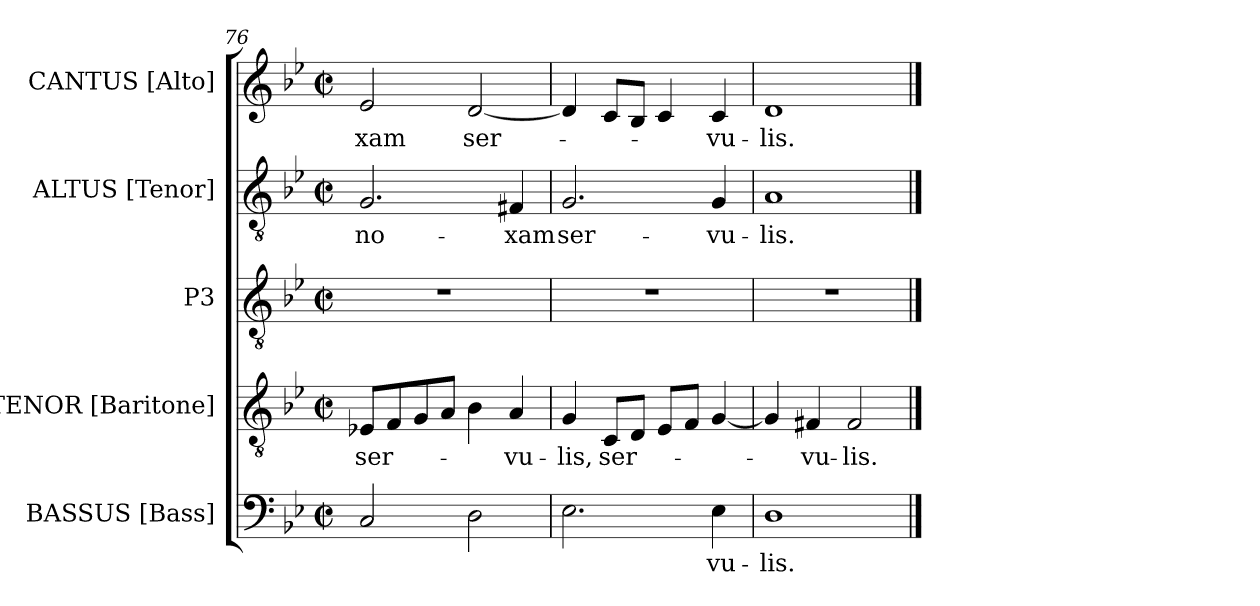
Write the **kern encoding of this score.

**kern	**text	**kern	**text	**kern	**kern	**text	**kern	**text
*part5	*part5	*part4	*part4	*part3	*part2	*part2	*part1	*part1
*staff5	*staff5	*staff4	*staff4	*staff3	*staff2	*staff2	*staff1	*staff1
*I"BASSUS [Bass]	*	*I"TENOR [Baritone]	*	*I"P3	*I"ALTUS [Tenor]	*	*I"CANTUS [Alto]	*
*I'B.	*	*I'T.	*	*	*I'A.	*	*I'C.	*
*clefF4	*	*clefGv2	*	*clefGv2	*clefGv2	*	*clefG2	*
*	*	*ITrd7c12	*	*ITrd7c12	*ITrd7c12	*	*	*
*k[b-e-]	*	*k[b-e-]	*	*k[b-e-]	*k[b-e-]	*	*k[b-e-]	*
*B-:	*	*B-:	*	*B-:	*B-:	*	*B-:	*
*M2/2	*	*M2/2	*	*M2/2	*M2/2	*	*M2/2	*
*met(c|)	*	*met(c|)	*	*met(c|)	*met(c|)	*	*met(c|)	*
=76	=76	=76	=76	=76	=76	=76	=76	=76
!	!	!	!LO:LY:b:color=#000000	!	!	!	!	!
!	!	!	!	!	!	!LO:LY:b:color=#000000	!	!
!	!	!	!	!	!	!	!	!LO:LY:b:color=#000000
2Ci/	.	8EE-Xi/L	ser-	1r	2.GGi/	no-	2e-i/	-xam
.	.	8FFi/	.	.	.	.	.	.
.	.	8GGi/	.	.	.	.	.	.
.	.	8AAi/J	.	.	.	.	.	.
!	!	!	!	!	!	!	!	!LO:LY:b:color=#000000
2Di\	.	4BB-i\	.	.	.	.	[2di/	ser-
!	!	!	!LO:LY:b:color=#000000	!	!	!	!	!
!	!	!	!	!	!	!LO:LY:b:color=#000000	!	!
.	.	4AAi/	-vu-	.	4FF#Xi/	-xam	.	.
=77	=77	=77	=77	=77	=77	=77	=77	=77
!	!	!	!LO:LY:b:color=#000000	!	!	!	!	!
!	!	!	!	!	!	!LO:LY:b:color=#000000	!	!
2.E-i\	.	4GGi/	-lis,	1r	2.GGi/	ser-	4di/]	.
!	!	!	!LO:LY:b:color=#000000	!	!	!	!	!
.	.	8CCi/L	ser-	.	.	.	8ci/L	.
.	.	8DDi/J	.	.	.	.	8B-i/J	.
.	.	8EE-i/L	.	.	.	.	4ci/	.
.	.	8FFi/J	.	.	.	.	.	.
!	!LO:LY:b:color=#000000	!	!	!	!	!	!	!
!	!	!	!	!	!	!LO:LY:b:color=#000000	!	!
!	!	!	!	!	!	!	!	!LO:LY:b:color=#000000
4E-i\	-vu-	[4GGi/	.	.	4GGi/	-vu-	4ci/	-vu-
=78	=78	=78	=78	=78	=78	=78	=78	=78
!	!LO:LY:b:color=#000000	!	!	!	!	!	!	!
!	!	!	!	!	!	!LO:LY:b:color=#000000	!	!
!	!	!	!	!	!	!	!	!LO:LY:b:color=#000000
1Di	-lis.	4GGi/]	.	1r	1AAi	-lis.	1di	-lis.
!	!	!	!LO:LY:b:color=#000000	!	!	!	!	!
.	.	4FF#Xi/	-vu-	.	.	.	.	.
!	!	!	!LO:LY:b:color=#000000	!	!	!	!	!
.	.	2FF#i/	-lis.	.	.	.	.	.
==	==	==	==	==	==	==	==	==
*-	*-	*-	*-	*-	*-	*-	*-	*-
